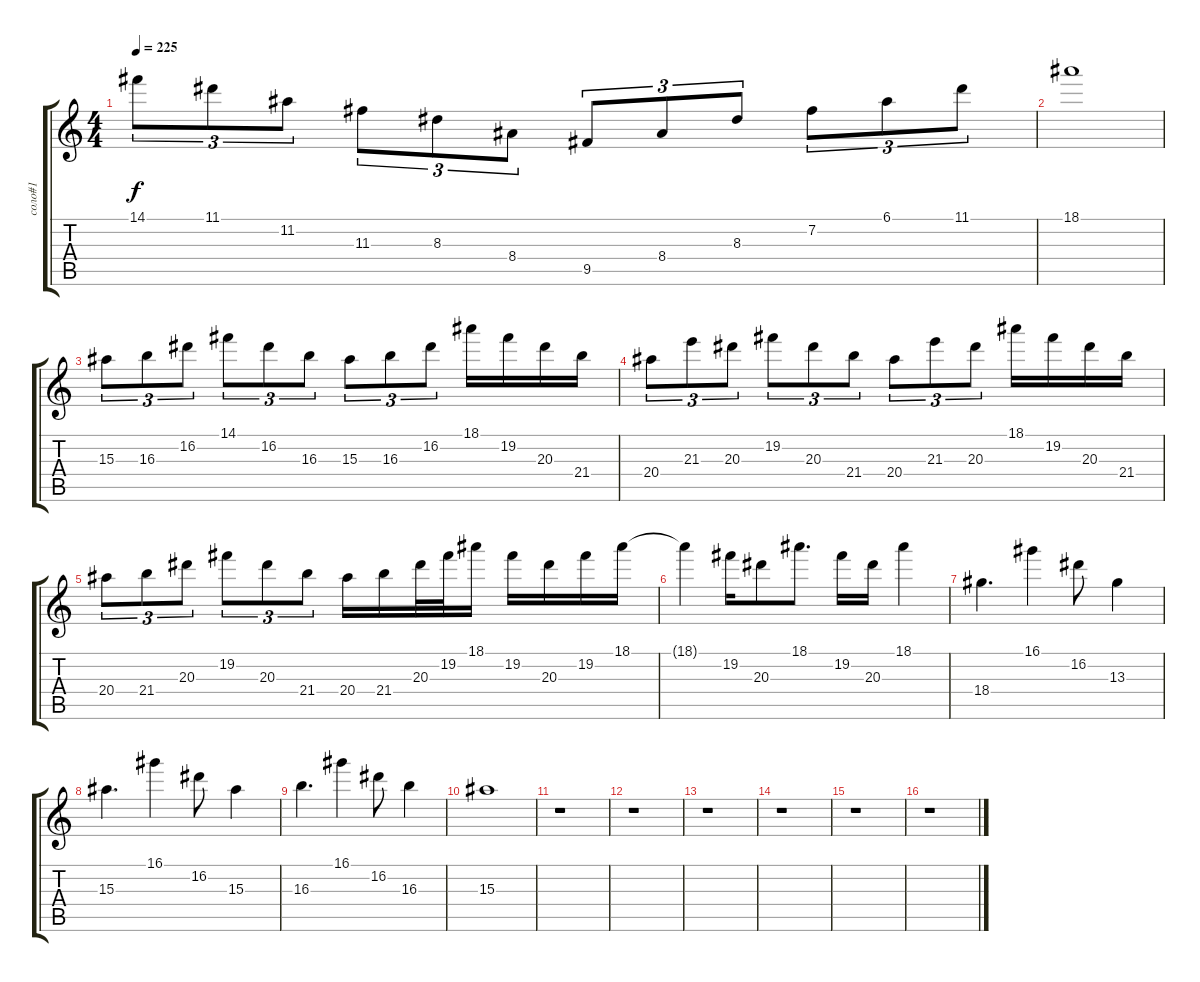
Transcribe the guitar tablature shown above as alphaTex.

\track ("соло#1" "соло#1") {instrument distortionguitar}
\staff {score tabs}
\tuning (E4 B3 G3 D3 A2 E2) {hide}
\ts (4 4)
\tempo 225
\clef g2
\ks c
14.1.8{tu (3 2) dy f} 11.1.8{tu (3 2)} 11.2.8{tu (3 2)} 11.3.8{tu (3 2)} 8.3.8{tu (3 2)} 8.4.8{tu (3 2)} 9.5.8{tu (3 2)} 8.4.8{tu (3 2)} 8.3.8{tu (3 2)} 7.2.8{tu (3 2)} 6.1.8{tu (3 2)} 11.1.8{tu (3 2)} |
18.1.1 |
15.3.8{tu (3 2)} 16.3.8{tu (3 2)} 16.2.8{tu (3 2)} 14.1.8{tu (3 2)} 16.2.8{tu (3 2)} 16.3.8{tu (3 2)} 15.3.8{tu (3 2)} 16.3.8{tu (3 2)} 16.2.8{tu (3 2)} 18.1.16 19.2.16 20.3.16 21.4.16 |
20.4.8{tu (3 2)} 21.3.8{tu (3 2)} 20.3.8{tu (3 2)} 19.2.8{tu (3 2)} 20.3.8{tu (3 2)} 21.4.8{tu (3 2)} 20.4.8{tu (3 2)} 21.3.8{tu (3 2)} 20.3.8{tu (3 2)} 18.1.16 19.2.16 20.3.16 21.4.16 |
20.4.8{tu (3 2)} 21.4.8{tu (3 2)} 20.3.8{tu (3 2)} 19.2.8{tu (3 2)} 20.3.8{tu (3 2)} 21.4.8{tu (3 2)} 20.4.16 21.4.16 20.3.32 19.2.32 18.1.16 19.2.16 20.3.16 19.2.16 18.1.16 |
18.1{t}.4 19.2.16 20.3.8 18.1.8{d} 19.2.16 20.3.16 18.1.4 |
18.4.4{d} 16.1.4 16.2.8 13.3.4 |
15.3.4{d} 16.1.4 16.2.8 15.3.4 |
16.3.4{d} 16.1.4 16.2.8 16.3.4 |
15.3.1 |
r.1 |
r.1 |
r.1 |
r.1 |
r.1 |
r.1
